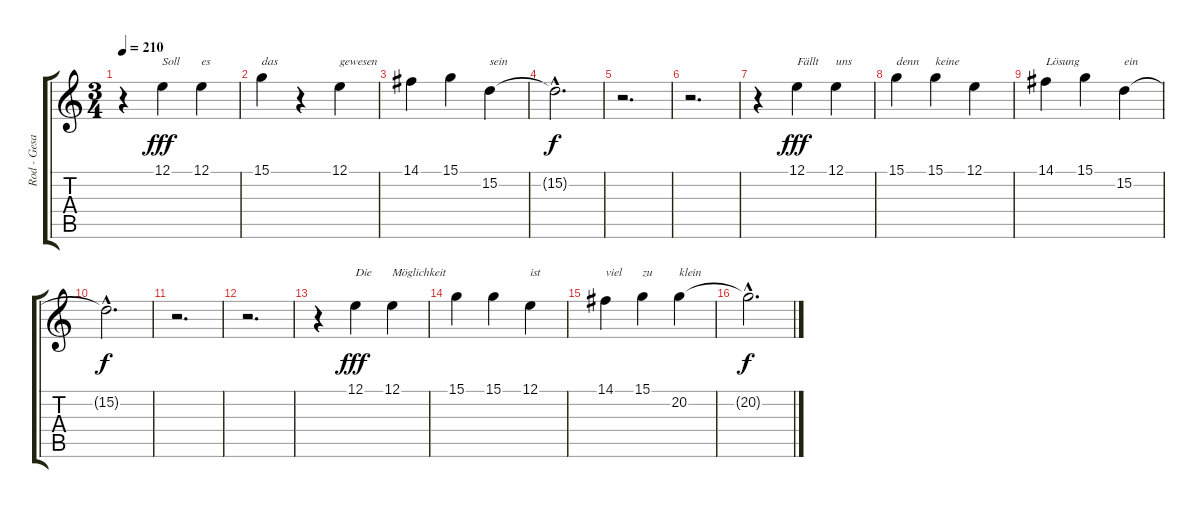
\track ("Rod - Gesang" "Rod - Gesa") {instrument bassoon}
\staff {score tabs}
\tuning (E4 B3 G3 D3 A2 E2) {hide}
\ts (3 4)
\tempo 210
\clef g2
\ks c
r.4{dy f} 12.1.4{txt "Soll" dy fff} 12.1.4{txt "es"} |
15.1.4{txt "das"} r.4 12.1.4{txt "gewesen"} |
14.1.4 15.1.4 15.2.4{txt "sein"} |
15.2{hac t}.2{d dy f} |
r.2{d} |
r.2{d} |
r.4 12.1.4{txt "Fällt" dy fff} 12.1.4{txt "uns"} |
15.1.4{txt "denn"} 15.1.4{txt "keine"} 12.1.4 |
14.1.4{txt "Lösung"} 15.1.4 15.2.4{txt "ein"} |
15.2{hac t}.2{d dy f} |
r.2{d} |
r.2{d} |
r.4 12.1.4{txt "Die" dy fff} 12.1.4{txt "Möglichkeit"} |
15.1.4 15.1.4 12.1.4{txt "ist"} |
14.1.4{txt "viel"} 15.1.4{txt "zu"} 20.2.4{txt "klein"} |
20.2{hac t}.2{d dy f}
